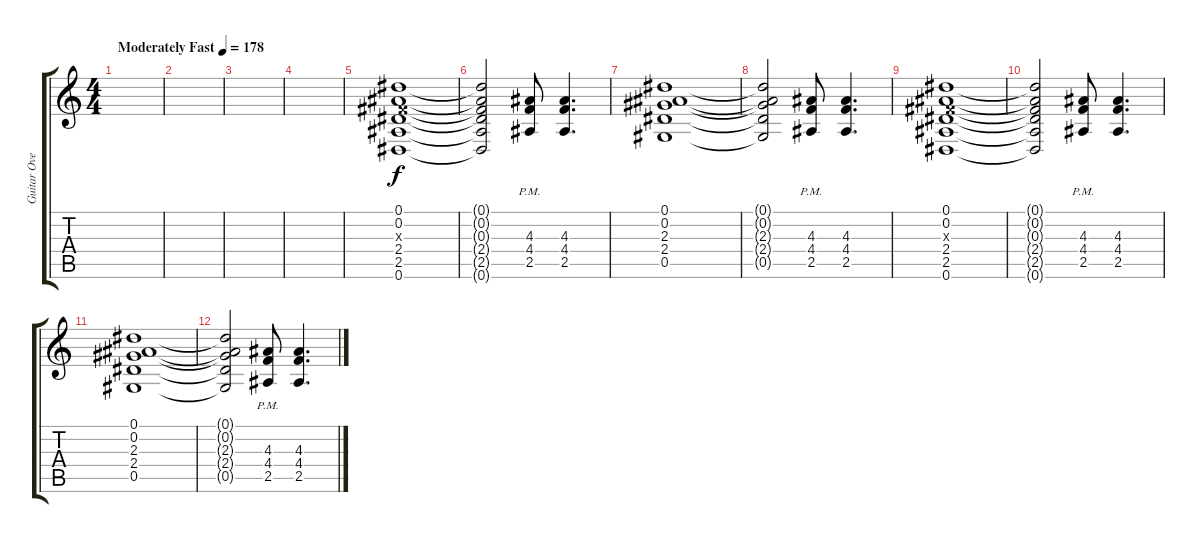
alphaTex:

\track ("Guitar Overdub" "Guitar Ove") {instrument distortionguitar}
\staff {score tabs}
\tuning (Eb4 Bb3 Gb3 Db3 Ab2 Eb2) {hide}
\ts (4 4)
\tempo (178 "Moderately Fast")
\clef g2
\ks c
|
|
|
|
(0.1 0.2 0.3{x} 2.4 2.5 0.6).1 |
(0.1{t} 0.2{t} 0.3{t} 2.4{t} 2.5{t} 0.6{t}).2 (4.3{pm} 4.4{pm} 2.5{pm}).8 (4.3 4.4 2.5).4{d} |
(0.1 0.2 2.3 2.4 0.5).1 |
(0.1{t} 0.2{t} 2.3{t} 2.4{t} 0.5{t}).2 (4.3{pm} 4.4{pm} 2.5{pm}).8 (4.3 4.4 2.5).4{d} |
(0.1 0.2 0.3{x} 2.4 2.5 0.6).1 |
(0.1{t} 0.2{t} 0.3{t} 2.4{t} 2.5{t} 0.6{t}).2 (4.3{pm} 4.4{pm} 2.5{pm}).8 (4.3 4.4 2.5).4{d} |
(0.1 0.2 2.3 2.4 0.5).1 |
(0.1{t} 0.2{t} 2.3{t} 2.4{t} 0.5{t}).2 (4.3{pm} 4.4{pm} 2.5{pm}).8 (4.3 4.4 2.5).4{d}
